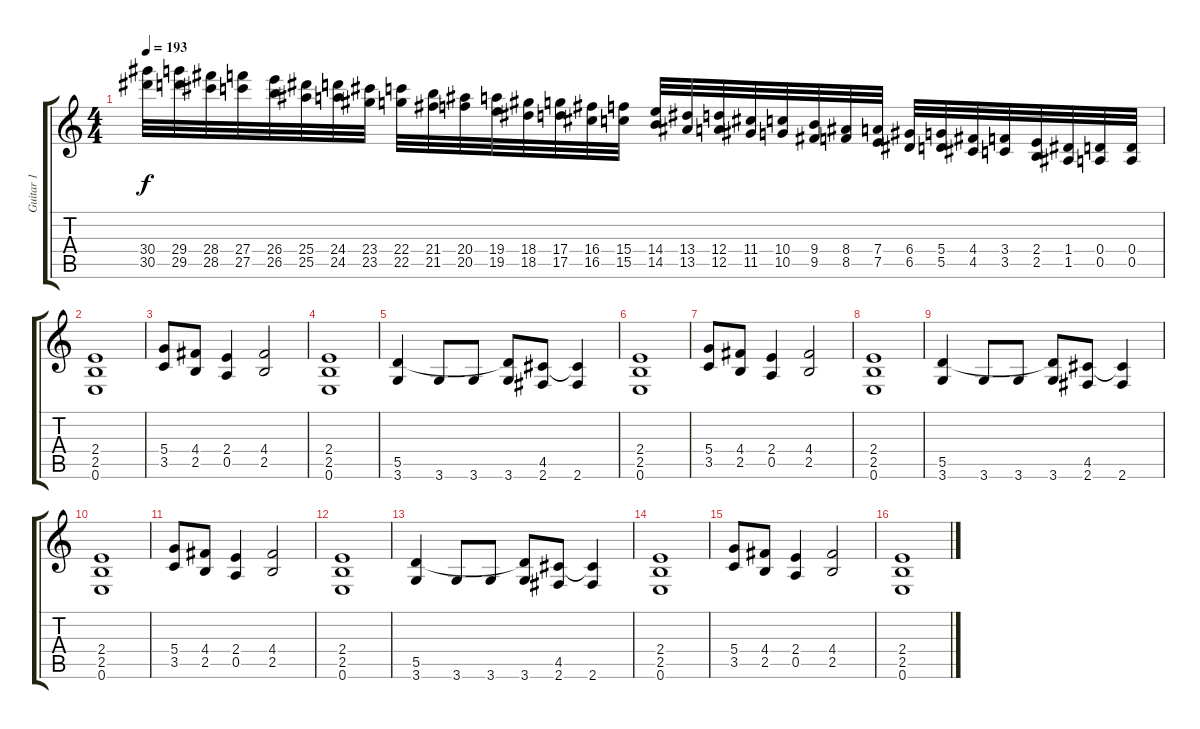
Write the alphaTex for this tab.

\track ("Guitar 1" "Guitar 1") {instrument distortionguitar}
\staff {score tabs}
\tuning (E4 B3 G3 D3 A2 E2) {hide}
\ts (4 4)
\tempo 193
\clef g2
\ks c
(30.4 30.5).32{dy f volume 10} (29.4 29.5).32 (28.4 28.5).32 (27.4 27.5).32 (26.4 26.5).32 (25.4 25.5).32 (24.4 24.5).32 (23.4 23.5).32 (22.4 22.5).32 (21.4 21.5).32 (20.4 20.5).32 (19.4 19.5).32 (18.4 18.5).32 (17.4 17.5).32 (16.4 16.5).32 (15.4 15.5).32 (14.4 14.5).32 (13.4 13.5).32 (12.4 12.5).32 (11.4 11.5).32 (10.4 10.5).32 (9.4 9.5).32 (8.4 8.5).32 (7.4 7.5).32 (6.4 6.5).32 (5.4 5.5).32 (4.4 4.5).32 (3.4 3.5).32 (2.4 2.5).32 (1.4 1.5).32 (0.4 0.5).32 (0.4 0.5).32 |
(2.4 2.5 0.6).1 |
(5.4 3.5).8 (4.4 2.5).8 (2.4 0.5).4 (4.4 2.5).2 |
(2.4 2.5 0.6).1 |
(5.5 3.6).4 3.6.8 3.6.8 (5.5{t} 3.6).8 (4.5 2.6).8 (4.5{t} 2.6).4 |
(2.4 2.5 0.6).1 |
(5.4 3.5).8 (4.4 2.5).8 (2.4 0.5).4 (4.4 2.5).2 |
(2.4 2.5 0.6).1 |
(5.5 3.6).4 3.6.8 3.6.8 (5.5{t} 3.6).8 (4.5 2.6).8 (4.5{t} 2.6).4 |
(2.4 2.5 0.6).1 |
(5.4 3.5).8 (4.4 2.5).8 (2.4 0.5).4 (4.4 2.5).2 |
(2.4 2.5 0.6).1 |
(5.5 3.6).4 3.6.8 3.6.8 (5.5{t} 3.6).8 (4.5 2.6).8 (4.5{t} 2.6).4 |
(2.4 2.5 0.6).1 |
(5.4 3.5).8 (4.4 2.5).8 (2.4 0.5).4 (4.4 2.5).2 |
(2.4 2.5 0.6).1
